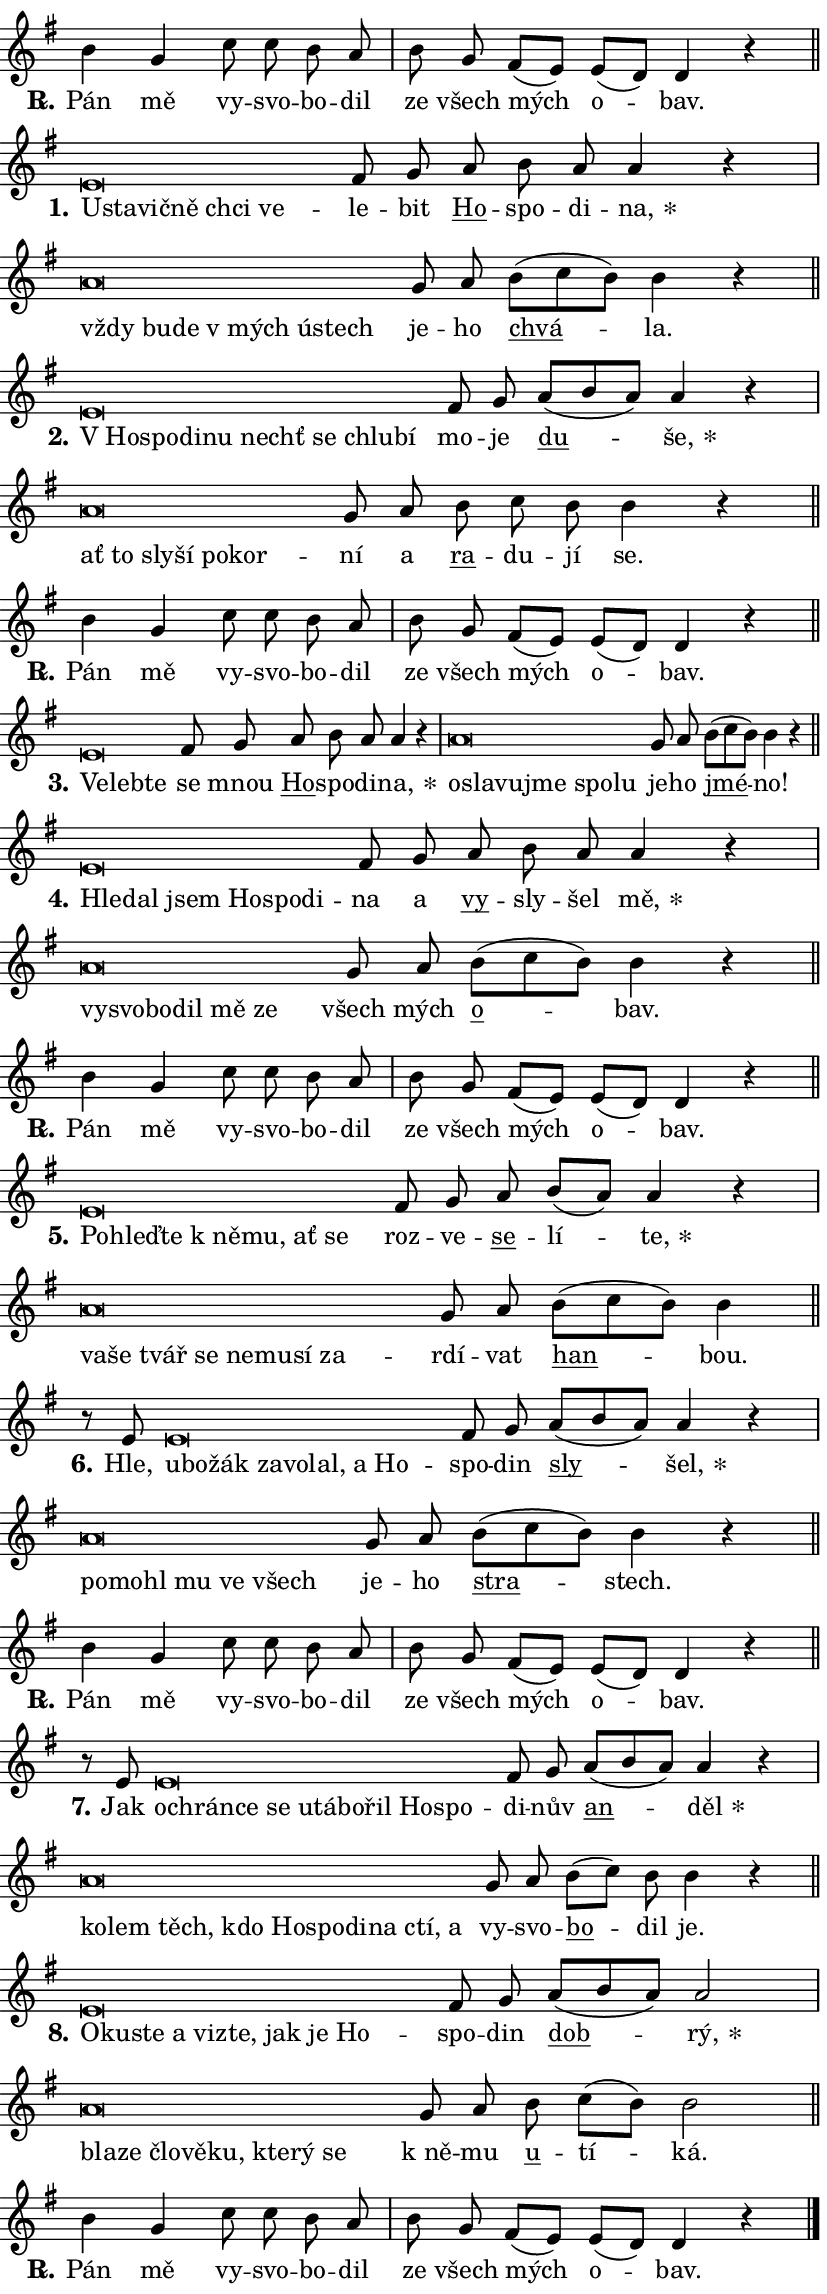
\version "2.24.0"
\header { tagline = "" }
\paper {
  indent = 0\cm
  top-margin = 0\cm
  right-margin = 0.13\cm % to fit lyric hyphens
  bottom-margin = 0\cm
  left-margin = 0\cm
  paper-width = 14\cm
  page-breaking = #ly:one-page-breaking
  system-system-spacing.basic-distance = #11
  score-system-spacing.basic-distance = #11
  ragged-last = ##f
}


%% Author: Thomas Morley
%% https://lists.gnu.org/archive/html/lilypond-user/2020-05/msg00002.html
#(define (line-position grob)
"Returns position of @var[grob} in current system:
   @code{'start}, if at first time-step
   @code{'end}, if at last time-step
   @code{'middle} otherwise
"
  (let* ((col (ly:item-get-column grob))
         (ln (ly:grob-object col 'left-neighbor))
         (rn (ly:grob-object col 'right-neighbor))
         (col-to-check-left (if (ly:grob? ln) ln col))
         (col-to-check-right (if (ly:grob? rn) rn col))
         (break-dir-left
           (and
             (ly:grob-property col-to-check-left 'non-musical #f)
             (ly:item-break-dir col-to-check-left)))
         (break-dir-right
           (and
             (ly:grob-property col-to-check-right 'non-musical #f)
             (ly:item-break-dir col-to-check-right))))
        (cond ((eqv? 1 break-dir-left) 'start)
              ((eqv? -1 break-dir-right) 'end)
              (else 'middle))))

#(define (tranparent-at-line-position vctor)
  (lambda (grob)
  "Relying on @code{line-position} select the relevant enry from @var{vctor}.
Used to determine transparency,"
    (case (line-position grob)
      ((end) (not (vector-ref vctor 0)))
      ((middle) (not (vector-ref vctor 1)))
      ((start) (not (vector-ref vctor 2))))))

noteHeadBreakVisibility =
#(define-music-function (break-visibility)(vector?)
"Makes @code{NoteHead}s transparent relying on @var{break-visibility}"
#{
  \override NoteHead.transparent =
    #(tranparent-at-line-position break-visibility)
#})

#(define delete-ledgers-for-transparent-note-heads
  (lambda (grob)
    "Reads whether a @code{NoteHead} is transparent.
If so this @code{NoteHead} is removed from @code{'note-heads} from
@var{grob}, which is supposed to be @code{LedgerLineSpanner}.
As a result ledgers are not printed for this @code{NoteHead}"
    (let* ((nhds-array (ly:grob-object grob 'note-heads))
           (nhds-list
             (if (ly:grob-array? nhds-array)
                 (ly:grob-array->list nhds-array)
                 '()))
           ;; Relies on the transparent-property being done before
           ;; Staff.LedgerLineSpanner.after-line-breaking is executed.
           ;; This is fragile ...
           (to-keep
             (remove
               (lambda (nhd)
                 (ly:grob-property nhd 'transparent #f))
               nhds-list)))
      ;; TODO find a better method to iterate over grob-arrays, similiar
      ;; to filter/remove etc for lists
      ;; For now rebuilt from scratch
      (set! (ly:grob-object grob 'note-heads)  '())
      (for-each
        (lambda (nhd)
          (ly:pointer-group-interface::add-grob grob 'note-heads nhd))
        to-keep))))

squashNotes = {
  \override NoteHead.X-extent = #'(-0.2 . 0.2)
  \override NoteHead.Y-extent = #'(-0.75 . 0)
  \override NoteHead.stencil =
    #(lambda (grob)
       (let ((pos (ly:grob-property grob 'staff-position)))
         (begin
           (if (< pos -7) (display "ERROR: Lower brevis then expected\n") (display ""))
           (if (<= pos -6) ly:text-interface::print ly:note-head::print))))
}
unSquashNotes = {
  \revert NoteHead.X-extent
  \revert NoteHead.Y-extent
  \revert NoteHead.stencil
}

hideNotes = \noteHeadBreakVisibility #begin-of-line-visible
unHideNotes = \noteHeadBreakVisibility #all-visible

% work-around for resetting accidentals
% https://lilypond.org/doc/v2.23/Documentation/notation/displaying-rhythms#unmetered-music
cadenzaMeasure = {
  \cadenzaOff
  \partial 1024 s1024
  \cadenzaOn
}

#(define-markup-command (accent layout props text) (markup?)
  "Underline accented syllable"
  (interpret-markup layout props
    #{\markup \override #'(offset . 4.3) \underline { #text }#}))

responsum = \markup \concat {
  "R" \hspace #-1.05 \path #0.1 #'((moveto 0 0.07) (lineto 0.9 0.8)) \hspace #0.05 "."
}

spaceSize = #0.6828661417322834 % exact space size for TeX Gyre Schola

\layout {
  \context {
    \Staff
    \remove "Time_signature_engraver"
    \override LedgerLineSpanner.after-line-breaking = #delete-ledgers-for-transparent-note-heads
  }
  \context {
    \Lyrics {
      \override LyricSpace.minimum-distance = \spaceSize
      \override LyricText.font-name = #"TeX Gyre Schola"
      \override LyricText.font-size = 1
      \override StanzaNumber.font-name = #"TeX Gyre Schola Bold"
      \override StanzaNumber.font-size = 1
    }
  }
  \context {
    \Score 
    \override NoteHead.text =
      #(lambda (grob) 
        (let ((pos (ly:grob-property grob 'staff-position)))
          #{\markup {
            \combine
              \halign #-0.55 \raise #(if (= pos -6) 0 0.5) \override #'(thickness . 2) \draw-line #'(3.2 . 0)
              \musicglyph "noteheads.sM1"
          }#}))
  }
}

% magnetic-lyrics.ily
%
%   written by
%     Jean Abou Samra <jean@abou-samra.fr>
%     Werner Lemberg <wl@gnu.org>
%
%   adapted by
%     Jiri Hon <jiri.hon@gmail.com>
%
% Version 2022-Apr-15

% https://www.mail-archive.com/lilypond-user@gnu.org/msg149350.html

#(define (Left_hyphen_pointer_engraver context)
   "Collect syllable-hyphen-syllable occurrences in lyrics and store
them in properties.  This engraver only looks to the left.  For
example, if the lyrics input is @code{foo -- bar}, it does the
following.

@itemize @bullet
@item
Set the @code{text} property of the @code{LyricHyphen} grob between
@q{foo} and @q{bar} to @code{foo}.

@item
Set the @code{left-hyphen} property of the @code{LyricText} grob with
text @q{foo} to the @code{LyricHyphen} grob between @q{foo} and
@q{bar}.
@end itemize

Use this auxiliary engraver in combination with the
@code{lyric-@/text::@/apply-@/magnetic-@/offset!} hook."
   (let ((hyphen #f)
         (text #f))
     (make-engraver
      (acknowledgers
       ((lyric-syllable-interface engraver grob source-engraver)
        (set! text grob)))
      (end-acknowledgers
       ((lyric-hyphen-interface engraver grob source-engraver)
        ;(when (not (grob::has-interface grob 'lyric-space-interface))
          (set! hyphen grob)));)
      ((stop-translation-timestep engraver)
       (when (and text hyphen)
         (ly:grob-set-object! text 'left-hyphen hyphen))
       (set! text #f)
       (set! hyphen #f)))))

#(define (lyric-text::apply-magnetic-offset! grob)
   "If the space between two syllables is less than the value in
property @code{LyricText@/.details@/.squash-threshold}, move the right
syllable to the left so that it gets concatenated with the left
syllable.

Use this function as a hook for
@code{LyricText@/.after-@/line-@/breaking} if the
@code{Left_@/hyphen_@/pointer_@/engraver} is active."
   (let ((hyphen (ly:grob-object grob 'left-hyphen #f)))
     (when hyphen
       (let ((left-text (ly:spanner-bound hyphen LEFT)))
         (when (grob::has-interface left-text 'lyric-syllable-interface)
           (let* ((common (ly:grob-common-refpoint grob left-text X))
                  (this-x-ext (ly:grob-extent grob common X))
                  (left-x-ext
                   (begin
                     ;; Trigger magnetism for left-text.
                     (ly:grob-property left-text 'after-line-breaking)
                     (ly:grob-extent left-text common X)))
                  ;; `delta` is the gap width between two syllables.
                  (delta (- (interval-start this-x-ext)
                            (interval-end left-x-ext)))
                  (details (ly:grob-property grob 'details))
                  (threshold (assoc-get 'squash-threshold details 0.2)))
             (when (< delta threshold)
               (let* (;; We have to manipulate the input text so that
                      ;; ligatures crossing syllable boundaries are not
                      ;; disabled.  For languages based on the Latin
                      ;; script this is essentially a beautification.
                      ;; However, for non-Western scripts it can be a
                      ;; necessity.
                      (lt (ly:grob-property left-text 'text))
                      (rt (ly:grob-property grob 'text))
                      (is-space (grob::has-interface hyphen 'lyric-space-interface))
                      (space (if is-space " " ""))
                      (extra-delta (if is-space spaceSize 0))
                      ;; Append new syllable.
                      (ltrt-space (if (and (string? lt) (string? rt))
                                (string-append lt space rt)
                                (make-concat-markup (list lt space rt))))
                      ;; Right-align `ltrt` to the right side.
                      (ltrt-space-markup (grob-interpret-markup
                               grob
                               (make-translate-markup
                                (cons (interval-length this-x-ext) 0)
                                (make-right-align-markup ltrt-space)))))
                 (begin
                   ;; Don't print `left-text`.
                   (ly:grob-set-property! left-text 'stencil #f)
                   ;; Set text and stencil (which holds all collected
                   ;; syllables so far) and shift it to the left.
                   (ly:grob-set-property! grob 'text ltrt-space)
                   (ly:grob-set-property! grob 'stencil ltrt-space-markup)
                   (ly:grob-translate-axis! grob (- (- delta extra-delta)) X))))))))))


#(define (lyric-hyphen::displace-bounds-first grob)
   ;; Make very sure this callback isn't triggered too early.
   (let ((left (ly:spanner-bound grob LEFT))
         (right (ly:spanner-bound grob RIGHT)))
     (ly:grob-property left 'after-line-breaking)
     (ly:grob-property right 'after-line-breaking)
     (ly:lyric-hyphen::print grob)))

squashThreshold = #0.4

\layout {
  \context {
    \Lyrics
    \consists #Left_hyphen_pointer_engraver
    \override LyricText.after-line-breaking =
      #lyric-text::apply-magnetic-offset!
    \override LyricHyphen.stencil = #lyric-hyphen::displace-bounds-first
    \override LyricText.details.squash-threshold = \squashThreshold
    \override LyricHyphen.minimum-distance = 0
    \override LyricHyphen.minimum-length = \squashThreshold
  }
}

squashText = \override LyricText.details.squash-threshold = 9999
unSquashText = \override LyricText.details.squash-threshold = \squashThreshold

leftText = \override LyricText.self-alignment-X = #LEFT
unLeftText = \revert LyricText.self-alignment-X

starOffset = #(lambda (grob) 
                (let ((x_offset (ly:self-alignment-interface::aligned-on-x-parent grob)))
                  (if (= x_offset 0) 0 (+ x_offset 1.2))))

star = #(define-music-function (syllable)(string?)
"Append star separator at the end of a syllable"
#{
  \once \override LyricText.X-offset = #starOffset
  \lyricmode { \markup {
    #syllable
    \override #'((font-name . "TeX Gyre Schola Bold")) \hspace #0.2 \lower #0.65 \larger "*"
  } }
#})

starAccent = #(define-music-function (syllable)(string?)
"Append star separator at the end of a syllable and make accent"
#{
  \once \override LyricText.X-offset = #starOffset
  \lyricmode { \markup {
    \accent #syllable
    \override #'((font-name . "TeX Gyre Schola Bold")) \hspace #0.2 \lower #0.65 \larger "*"
  } }
#})

breath = #(define-music-function (syllable)(string?)
"Append breathing indicator at the end of a syllable"
#{
  \lyricmode { \markup { #syllable "+" } }
#})

optionalBreath = #(define-music-function (syllable)(string?)
"Append optional breathing indicator at the end of a syllable"
#{
  \lyricmode { \markup { #syllable "(+)" } }
#})


\score {
    <<
        \new Voice = "melody" { \cadenzaOn \key g \major \relative { b'4 g c8 c b a \cadenzaMeasure \bar "|" b g \bar "" fis[( e)] \bar "" e[( d)] d4 r \cadenzaMeasure \bar "||" \break } }
        \new Lyrics \lyricsto "melody" { \lyricmode { \set stanza = \responsum
Pán mě vy -- svo -- bo -- dil ze všech mých o -- bav. } }
    >>
    \layout {}
}

\score {
    <<
        \new Voice = "melody" { \cadenzaOn \key g \major \relative { \squashNotes e'\breve*1/16 \hideNotes \breve*1/16 \bar "" \breve*1/16 \bar "" \breve*1/16 \bar "" \breve*1/16 \breve*1/16 \bar "" \unHideNotes \unSquashNotes fis8 g \bar "" a b a a4 r \cadenzaMeasure \bar "|" \squashNotes a\breve*1/16 \hideNotes \breve*1/16 \bar "" \breve*1/16 \bar "" \breve*1/16 \bar "" \breve*1/16 \breve*1/16 \bar "" \unHideNotes \unSquashNotes g8 a \bar "" b[( c b)] b4 r \cadenzaMeasure \bar "||" \break } }
        \new Lyrics \lyricsto "melody" { \lyricmode { \set stanza = "1."
\leftText U -- \squashText sta -- vič -- ně chci ve -- \unLeftText \unSquashText le -- bit \markup \accent Ho -- spo -- di -- \star na, \leftText vždy \squashText bu -- de "v mých" ú -- stech \unLeftText \unSquashText je -- ho \markup \accent chvá -- la. } }
    >>
    \layout {}
}

\score {
    <<
        \new Voice = "melody" { \cadenzaOn \key g \major \relative { \squashNotes e'\breve*1/16 \hideNotes \breve*1/16 \bar "" \breve*1/16 \bar "" \breve*1/16 \bar "" \breve*1/16 \bar "" \breve*1/16 \bar "" \breve*1/16 \breve*1/16 \bar "" \unHideNotes \unSquashNotes fis8 g \bar "" a[( b a)] a4 r \cadenzaMeasure \bar "|" \squashNotes a\breve*1/16 \hideNotes \breve*1/16 \bar "" \breve*1/16 \bar "" \breve*1/16 \bar "" \breve*1/16 \breve*1/16 \bar "" \unHideNotes \unSquashNotes g8 a \bar "" b c b b4 r \cadenzaMeasure \bar "||" \break } }
        \new Lyrics \lyricsto "melody" { \lyricmode { \set stanza = "2."
\leftText "V Ho" -- \squashText spo -- di -- nu nechť se chlu -- bí \unLeftText \unSquashText mo -- je \markup \accent du -- \star še, \leftText ať \squashText to sly -- ší po -- kor -- \unLeftText \unSquashText ní a \markup \accent ra -- du -- jí se. } }
    >>
    \layout {}
}

\score {
    <<
        \new Voice = "melody" { \cadenzaOn \key g \major \relative { b'4 g c8 c b a \cadenzaMeasure \bar "|" b g \bar "" fis[( e)] \bar "" e[( d)] d4 r \cadenzaMeasure \bar "||" \break } }
        \new Lyrics \lyricsto "melody" { \lyricmode { \set stanza = \responsum
Pán mě vy -- svo -- bo -- dil ze všech mých o -- bav. } }
    >>
    \layout {}
}

\score {
    <<
        \new Voice = "melody" { \cadenzaOn \key g \major \relative { \squashNotes e'\breve*1/16 \hideNotes \breve*1/16 \breve*1/16 \bar "" \unHideNotes \unSquashNotes fis8 g \bar "" a b a a4 r \cadenzaMeasure \bar "|" \squashNotes a\breve*1/16 \hideNotes \breve*1/16 \bar "" \breve*1/16 \bar "" \breve*1/16 \bar "" \breve*1/16 \breve*1/16 \bar "" \unHideNotes \unSquashNotes g8 a \bar "" b[( c b)] b4 r \cadenzaMeasure \bar "||" \break } }
        \new Lyrics \lyricsto "melody" { \lyricmode { \set stanza = "3."
\leftText Ve -- \squashText leb -- te \unLeftText \unSquashText se mnou \markup \accent Ho -- spo -- di -- \star na, \leftText o -- \squashText sla -- vu -- jme spo -- lu \unLeftText \unSquashText je -- ho \markup \accent jmé -- no! } }
    >>
    \layout {}
}

\score {
    <<
        \new Voice = "melody" { \cadenzaOn \key g \major \relative { \squashNotes e'\breve*1/16 \hideNotes \breve*1/16 \bar "" \breve*1/16 \bar "" \breve*1/16 \bar "" \breve*1/16 \breve*1/16 \bar "" \unHideNotes \unSquashNotes fis8 g \bar "" a b a a4 r \cadenzaMeasure \bar "|" \squashNotes a\breve*1/16 \hideNotes \breve*1/16 \bar "" \breve*1/16 \bar "" \breve*1/16 \bar "" \breve*1/16 \breve*1/16 \bar "" \unHideNotes \unSquashNotes g8 a \bar "" b[( c b)] b4 r \cadenzaMeasure \bar "||" \break } }
        \new Lyrics \lyricsto "melody" { \lyricmode { \set stanza = "4."
\leftText Hle -- \squashText dal jsem Ho -- spo -- di -- \unLeftText \unSquashText na a \markup \accent vy -- sly -- šel \star mě, \leftText vy -- \squashText svo -- bo -- dil mě ze \unLeftText \unSquashText všech mých \markup \accent o -- bav. } }
    >>
    \layout {}
}

\score {
    <<
        \new Voice = "melody" { \cadenzaOn \key g \major \relative { b'4 g c8 c b a \cadenzaMeasure \bar "|" b g \bar "" fis[( e)] \bar "" e[( d)] d4 r \cadenzaMeasure \bar "||" \break } }
        \new Lyrics \lyricsto "melody" { \lyricmode { \set stanza = \responsum
Pán mě vy -- svo -- bo -- dil ze všech mých o -- bav. } }
    >>
    \layout {}
}

\score {
    <<
        \new Voice = "melody" { \cadenzaOn \key g \major \relative { \squashNotes e'\breve*1/16 \hideNotes \breve*1/16 \bar "" \breve*1/16 \bar "" \breve*1/16 \bar "" \breve*1/16 \bar "" \breve*1/16 \breve*1/16 \bar "" \unHideNotes \unSquashNotes fis8 g \bar "" a b[( a)] a4 r \cadenzaMeasure \bar "|" \squashNotes a\breve*1/16 \hideNotes \breve*1/16 \bar "" \breve*1/16 \bar "" \breve*1/16 \bar "" \breve*1/16 \bar "" \breve*1/16 \bar "" \breve*1/16 \breve*1/16 \bar "" \unHideNotes \unSquashNotes g8 a \bar "" b[( c b)] b4 \cadenzaMeasure \bar "||" \break } }
        \new Lyrics \lyricsto "melody" { \lyricmode { \set stanza = "5."
\leftText Po -- \squashText hleď -- te "k ně" -- mu, ať se \unLeftText \unSquashText roz -- ve -- \markup \accent se -- lí -- \star te, \leftText va -- \squashText še tvář se ne -- mu -- sí za -- \unLeftText \unSquashText rdí -- vat \markup \accent han -- bou. } }
    >>
    \layout {}
}

\score {
    <<
        \new Voice = "melody" { \cadenzaOn \key g \major \relative { r8 e'8 \squashNotes e\breve*1/16 \hideNotes \breve*1/16 \bar "" \breve*1/16 \bar "" \breve*1/16 \bar "" \breve*1/16 \bar "" \breve*1/16 \bar "" \breve*1/16 \breve*1/16 \bar "" \unHideNotes \unSquashNotes fis8 g \bar "" a[( b a)] a4 r \cadenzaMeasure \bar "|" \squashNotes a\breve*1/16 \hideNotes \breve*1/16 \bar "" \breve*1/16 \bar "" \breve*1/16 \bar "" \breve*1/16 \breve*1/16 \bar "" \unHideNotes \unSquashNotes g8 a \bar "" b[( c b)] b4 r \cadenzaMeasure \bar "||" \break } }
        \new Lyrics \lyricsto "melody" { \lyricmode { \set stanza = "6."
Hle, \leftText u -- \squashText bo -- žák za -- vo -- lal, a Ho -- \unLeftText \unSquashText spo -- din \markup \accent sly -- \star šel, \leftText po -- \squashText mo -- hl mu ve všech \unLeftText \unSquashText je -- ho \markup \accent stra -- stech. } }
    >>
    \layout {}
}

\score {
    <<
        \new Voice = "melody" { \cadenzaOn \key g \major \relative { b'4 g c8 c b a \cadenzaMeasure \bar "|" b g \bar "" fis[( e)] \bar "" e[( d)] d4 r \cadenzaMeasure \bar "||" \break } }
        \new Lyrics \lyricsto "melody" { \lyricmode { \set stanza = \responsum
Pán mě vy -- svo -- bo -- dil ze všech mých o -- bav. } }
    >>
    \layout {}
}

\score {
    <<
        \new Voice = "melody" { \cadenzaOn \key g \major \relative { r8 e'8 \squashNotes e\breve*1/16 \hideNotes \breve*1/16 \bar "" \breve*1/16 \bar "" \breve*1/16 \bar "" \breve*1/16 \bar "" \breve*1/16 \bar "" \breve*1/16 \bar "" \breve*1/16 \bar "" \breve*1/16 \breve*1/16 \bar "" \unHideNotes \unSquashNotes fis8 g \bar "" a[( b a)] a4 r \cadenzaMeasure \bar "|" \squashNotes a\breve*1/16 \hideNotes \breve*1/16 \bar "" \breve*1/16 \bar "" \breve*1/16 \bar "" \breve*1/16 \bar "" \breve*1/16 \bar "" \breve*1/16 \bar "" \breve*1/16 \bar "" \breve*1/16 \breve*1/16 \bar "" \unHideNotes \unSquashNotes g8 a \bar "" b[( c)] b b4 r \cadenzaMeasure \bar "||" \break } }
        \new Lyrics \lyricsto "melody" { \lyricmode { \set stanza = "7."
Jak \leftText o -- \squashText chrán -- ce se u -- tá -- bo -- řil Ho -- spo -- \unLeftText \unSquashText di -- nův \markup \accent an -- \star děl \leftText ko -- \squashText lem těch, kdo Ho -- spo -- di -- na ctí, a \unLeftText \unSquashText vy -- svo -- \markup \accent bo -- dil je. } }
    >>
    \layout {}
}

\score {
    <<
        \new Voice = "melody" { \cadenzaOn \key g \major \relative { \squashNotes e'\breve*1/16 \hideNotes \breve*1/16 \bar "" \breve*1/16 \bar "" \breve*1/16 \bar "" \breve*1/16 \bar "" \breve*1/16 \bar "" \breve*1/16 \bar "" \breve*1/16 \breve*1/16 \bar "" \unHideNotes \unSquashNotes fis8 g \bar "" a[( b a)] a2 \cadenzaMeasure \bar "|" \squashNotes a\breve*1/16 \hideNotes \breve*1/16 \bar "" \breve*1/16 \bar "" \breve*1/16 \bar "" \breve*1/16 \bar "" \breve*1/16 \bar "" \breve*1/16 \breve*1/16 \bar "" \unHideNotes \unSquashNotes g8 a \bar "" b c[( b)] b2 \cadenzaMeasure \bar "||" \break } }
        \new Lyrics \lyricsto "melody" { \lyricmode { \set stanza = "8."
\leftText O -- \squashText ku -- ste a vi -- zte, jak je Ho -- \unLeftText \unSquashText spo -- din \markup \accent dob -- \star rý, \leftText bla -- \squashText ze člo -- vě -- ku, kte -- rý se \unLeftText \unSquashText "k ně" -- mu \markup \accent u -- tí -- ká. } }
    >>
    \layout {}
}

\score {
    <<
        \new Voice = "melody" { \cadenzaOn \key g \major \relative { b'4 g c8 c b a \cadenzaMeasure \bar "|" b g \bar "" fis[( e)] \bar "" e[( d)] d4 r \cadenzaMeasure \bar "||" \break } \bar "|." }
        \new Lyrics \lyricsto "melody" { \lyricmode { \set stanza = \responsum
Pán mě vy -- svo -- bo -- dil ze všech mých o -- bav. } }
    >>
    \layout {}
}
